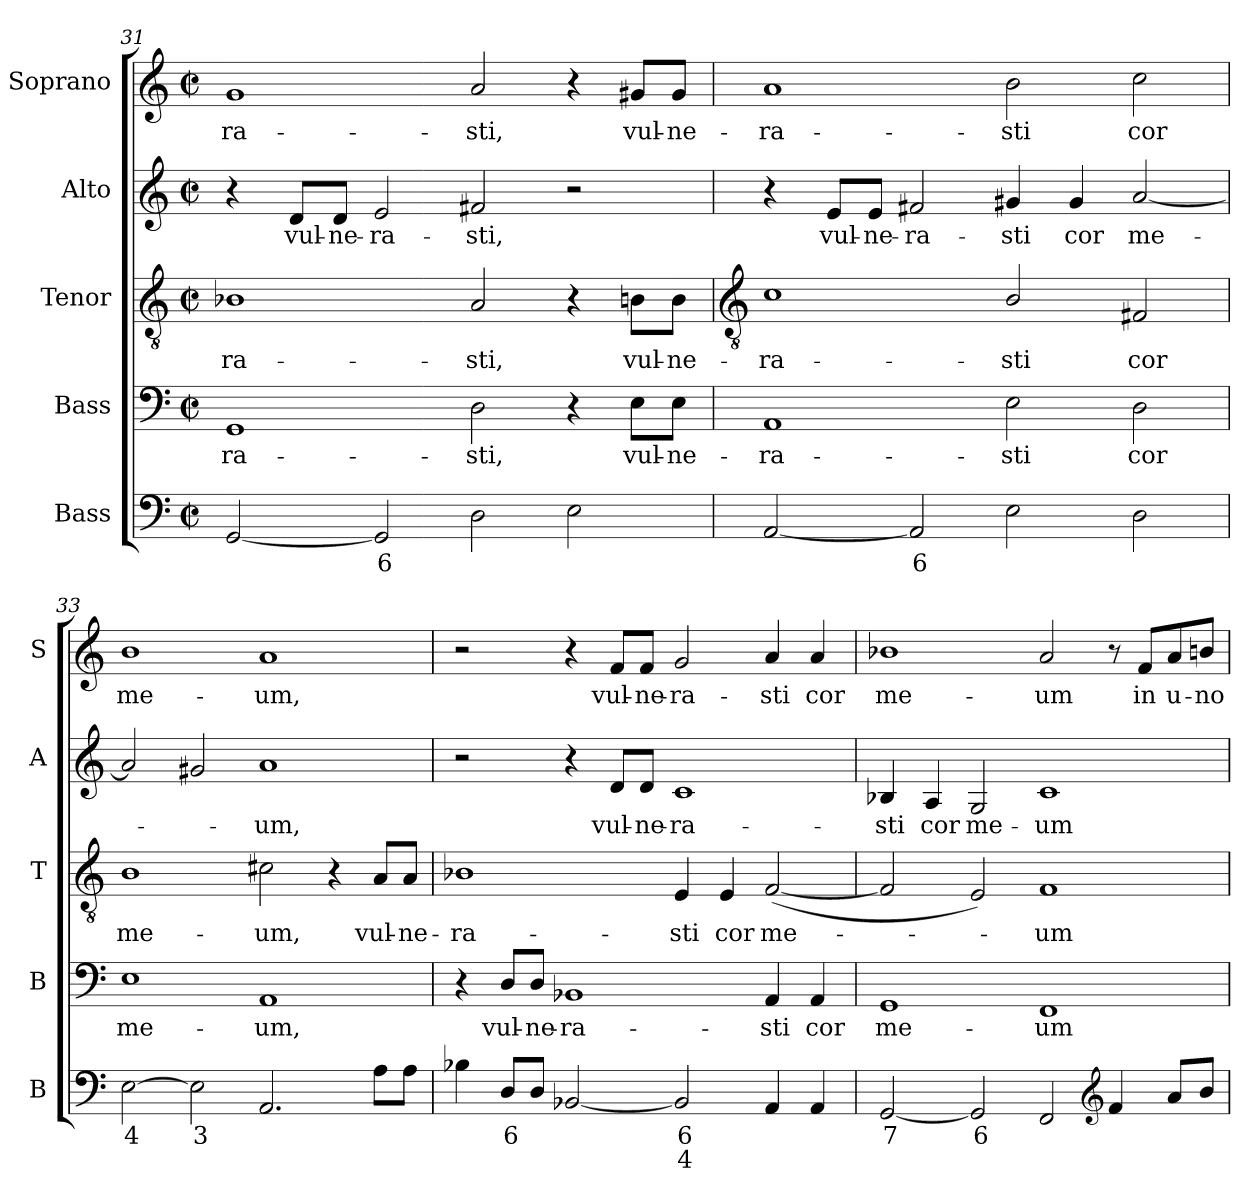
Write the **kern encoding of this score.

**kern	**text	**text	**kern	**text	**kern	**text	**kern	**text	**kern	**text
*part5	*part5	*part5	*part4	*part4	*part3	*part3	*part2	*part2	*part1	*part1
*staff5	*staff5	*staff5	*staff4	*staff4	*staff3	*staff3	*staff2	*staff2	*staff1	*staff1
*I"Bass	*	*	*I"Bass	*	*I"Tenor	*	*I"Alto	*	*I"Soprano	*
*I'B	*	*	*I'B	*	*I'T	*	*I'A	*	*I'S	*
*clefF4	*	*	*clefF4	*	*clefGv2	*	*clefG2	*	*clefG2	*
*k[]	*	*	*k[]	*	*k[]	*	*k[]	*	*k[]	*
*C:	*	*	*C:	*	*C:	*	*C:	*	*C:	*
*M4/2	*	*	*M4/2	*	*M4/2	*	*M4/2	*	*M4/2	*
*met(c|)	*	*	*met(c|)	*	*met(c|)	*	*met(c|)	*	*met(c|)	*
=31	=31	=31	=31	=31	=31	=31	=31	=31	=31	=31
!	!	!	!	!LO:LY:b	!	!LO:LY:b	!	!	!	!LO:LY:b
[2GG	.	.	1GG	-ra-	1B-X	-ra-	4r	.	1g	-ra-
!	!	!	!	!	!	!	!	!LO:LY:b	!	!
.	.	.	.	.	.	.	8d/L	vul-	.	.
!	!	!	!	!	!	!	!	!LO:LY:b	!	!
.	.	.	.	.	.	.	8d/J	-ne-	.	.
!	!LO:LY:b	!	!	!	!	!	!	!LO:LY:b	!	!
2GG]	6	.	.	.	.	.	2e	-ra-	.	.
!	!	!	!	!LO:LY:b	!	!LO:LY:b	!	!LO:LY:b	!	!LO:LY:b
2D	.	.	2D	-sti,	2A	-sti,	2f#X	-sti,	2a	-sti,
2E	.	.	4r	.	4r	.	2r	.	4r	.
!	!	!	!	!LO:LY:b	!	!LO:LY:b	!	!	!	!LO:LY:b
.	.	.	8E\L	vul-	8Bn\L	vul-	.	.	8g#X/L	vul-
!	!	!	!	!LO:LY:b	!	!LO:LY:b	!	!	!	!LO:LY:b
.	.	.	8E\J	-ne-	8B\J	-ne-	.	.	8g#/J	-ne-
!!LO:LB:g=z
=32	=32	=32	=32	=32	=32	=32	=32	=32	=32	=32
*	*	*	*	*	*clefGv2	*	*	*	*	*
!	!	!	!	!LO:LY:b	!	!LO:LY:b	!	!	!	!LO:LY:b
[2AA	.	.	1AA	-ra-	1c	-ra-	4r	.	1a	-ra-
!	!	!	!	!	!	!	!	!LO:LY:b	!	!
.	.	.	.	.	.	.	8e/L	vul-	.	.
!	!	!	!	!	!	!	!	!LO:LY:b	!	!
.	.	.	.	.	.	.	8e/J	-ne-	.	.
!	!LO:LY:b	!	!	!	!	!	!	!LO:LY:b	!	!
2AA]	6	.	.	.	.	.	2f#X	-ra-	.	.
!	!	!	!	!LO:LY:b	!	!LO:LY:b	!	!LO:LY:b	!	!LO:LY:b
2E	.	.	2E	-sti	2B/	-sti	4g#X	-sti	2b	-sti
!	!	!	!	!	!	!	!	!LO:LY:b	!	!
.	.	.	.	.	.	.	4g#	cor	.	.
!	!	!	!	!LO:LY:b	!	!LO:LY:b	!	!LO:LY:b	!	!LO:LY:b
2D	.	.	2D	cor	2F#X	cor	[2a	me-	2cc	cor
=33	=33	=33	=33	=33	=33	=33	=33	=33	=33	=33
!	!LO:LY:b	!	!	!LO:LY:b	!	!LO:LY:b	!	!	!	!LO:LY:b
[2E	4	.	1E	me-	1B	me-	2a]	.	1b	me-
!	!LO:LY:b	!	!	!	!	!	!	!	!	!
2E]	3	.	.	.	.	.	2g#X	.	.	.
!	!	!	!	!LO:LY:b	!	!LO:LY:b	!	!LO:LY:b	!	!LO:LY:b
2.AA	.	.	1AA	-um,	2c#X	-um,	1a	um,	1a	-um,
.	.	.	.	.	4r	.	.	.	.	.
!	!	!	!	!	!	!LO:LY:b	!	!	!	!
8AL	.	.	.	.	8A/L	vul-	.	.	.	.
!	!	!	!	!	!	!LO:LY:b	!	!	!	!
8AJ	.	.	.	.	8A/J	-ne-	.	.	.	.
=34	=34	=34	=34	=34	=34	=34	=34	=34	=34	=34
!	!	!	!	!	!	!LO:LY:b	!	!	!	!
4B-X	.	.	4r	.	1B-X	-ra-	2r	.	2r	.
!	!LO:LY:b	!	!	!LO:LY:b	!	!	!	!	!	!
8D/L	6	.	8D/L	vul-	.	.	.	.	.	.
!	!	!	!	!LO:LY:b	!	!	!	!	!	!
8D/J	.	.	8D/J	-ne-	.	.	.	.	.	.
!	!	!	!	!LO:LY:b	!	!	!	!	!	!
[2BB-X	.	.	1BB-X	-ra-	.	.	4r	.	4r	.
!	!	!	!	!	!	!	!	!LO:LY:b	!	!LO:LY:b
.	.	.	.	.	.	.	8d/L	vul-	8f/L	vul-
!	!	!	!	!	!	!	!	!LO:LY:b	!	!LO:LY:b
.	.	.	.	.	.	.	8d/J	-ne-	8f/J	-ne-
!	!LO:LY:b	!LO:LY:b	!	!	!	!LO:LY:b	!	!LO:LY:b	!	!LO:LY:b
2BB-]	6	4	.	.	4E	-sti	1c	-ra-	2g	-ra-
!	!	!	!	!	!	!LO:LY:b	!	!	!	!
.	.	.	.	.	4E	cor	.	.	.	.
!	!	!	!	!LO:LY:b	!	!LO:LY:b	!	!	!	!LO:LY:b
4AA	.	.	4AA	-sti	(<[2F	me-	.	.	4a	-sti
!	!	!	!	!LO:LY:b	!	!	!	!	!	!LO:LY:b
4AA	.	.	4AA	cor	.	.	.	.	4a	cor
=35	=35	=35	=35	=35	=35	=35	=35	=35	=35	=35
!	!LO:LY:b	!	!	!LO:LY:b	!	!	!	!LO:LY:b	!	!LO:LY:b
[2GG	7	.	1GG	me-	2F]	.	4B-X	-sti	1b-X	me-
!	!	!	!	!	!	!	!	!LO:LY:b	!	!
.	.	.	.	.	.	.	4A	cor	.	.
!	!LO:LY:b	!	!	!	!	!	!	!LO:LY:b	!	!
2GG]	6	.	.	.	2E)	.	2G	me-	.	.
!	!	!	!	!LO:LY:b	!	!LO:LY:b	!	!LO:LY:b	!	!LO:LY:b
2FF	.	.	1FF	-um	1F	um	1c	-um	2a	-um
*clefG2	*	*	*	*	*	*	*	*	*	*
4f	.	.	.	.	.	.	.	.	8r	.
!	!	!	!	!	!	!	!	!	!	!LO:LY:b
.	.	.	.	.	.	.	.	.	8f/L	in
!	!	!	!	!	!	!	!	!	!	!LO:LY:b
8aL	.	.	.	.	.	.	.	.	8a/	u-
!	!	!	!	!	!	!	!	!	!	!LO:LY:b
8bJ	.	.	.	.	.	.	.	.	8bn/J	-no
=	=	=	=	=	=	=	=	=	=	=
*-	*-	*-	*-	*-	*-	*-	*-	*-	*-	*-
